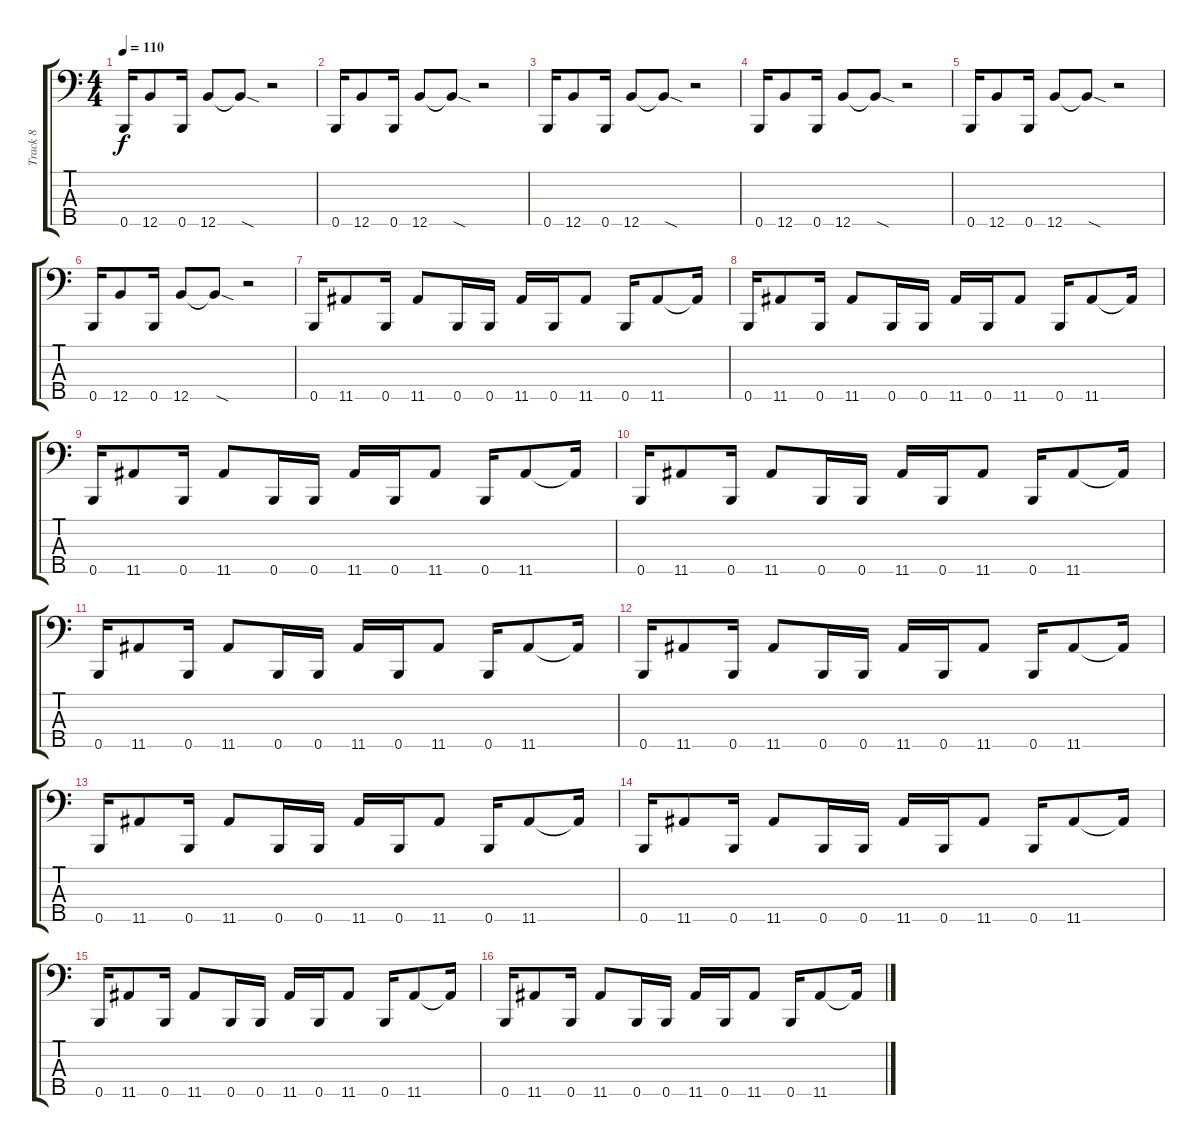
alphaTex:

\track ("Track 8" "Track 8") {instrument electricbassfinger}
\staff {score tabs}
\tuning (G2 D2 A1 E1 B0) {hide}
\ts (4 4)
\tempo 110
\clef f4
\ks c
0.5.16{dy f} 12.5.8 0.5.16 12.5.8 12.5{sod t}.8 r.2 |
0.5.16 12.5.8 0.5.16 12.5.8 12.5{sod t}.8 r.2 |
0.5.16{volume 16 instrument slapbass1} 12.5.8 0.5.16 12.5.8 12.5{sod t}.8 r.2 |
0.5.16 12.5.8 0.5.16 12.5.8 12.5{sod t}.8 r.2 |
0.5.16 12.5.8 0.5.16 12.5.8 12.5{sod t}.8 r.2 |
0.5.16 12.5.8 0.5.16 12.5.8 12.5{sod t}.8 r.2 |
0.5.16 11.5.8 0.5.16 11.5.8 0.5.16 0.5.16 11.5.16 0.5.16 11.5.8 0.5.16 11.5.8 11.5{t}.16 |
0.5.16 11.5.8 0.5.16 11.5.8 0.5.16 0.5.16 11.5.16 0.5.16 11.5.8 0.5.16 11.5.8 11.5{t}.16 |
0.5.16 11.5.8 0.5.16 11.5.8 0.5.16 0.5.16 11.5.16 0.5.16 11.5.8 0.5.16 11.5.8 11.5{t}.16 |
0.5.16 11.5.8 0.5.16 11.5.8 0.5.16 0.5.16 11.5.16 0.5.16 11.5.8 0.5.16 11.5.8 11.5{t}.16 |
0.5.16 11.5.8 0.5.16 11.5.8 0.5.16 0.5.16 11.5.16 0.5.16 11.5.8 0.5.16 11.5.8 11.5{t}.16 |
0.5.16 11.5.8 0.5.16 11.5.8 0.5.16 0.5.16 11.5.16 0.5.16 11.5.8 0.5.16 11.5.8 11.5{t}.16 |
0.5.16 11.5.8 0.5.16 11.5.8 0.5.16 0.5.16 11.5.16 0.5.16 11.5.8 0.5.16 11.5.8 11.5{t}.16 |
0.5.16 11.5.8 0.5.16 11.5.8 0.5.16 0.5.16 11.5.16 0.5.16 11.5.8 0.5.16 11.5.8 11.5{t}.16 |
0.5.16 11.5.8 0.5.16 11.5.8 0.5.16 0.5.16 11.5.16 0.5.16 11.5.8 0.5.16 11.5.8 11.5{t}.16 |
0.5.16 11.5.8 0.5.16 11.5.8 0.5.16 0.5.16 11.5.16 0.5.16 11.5.8 0.5.16 11.5.8 11.5{t}.16
